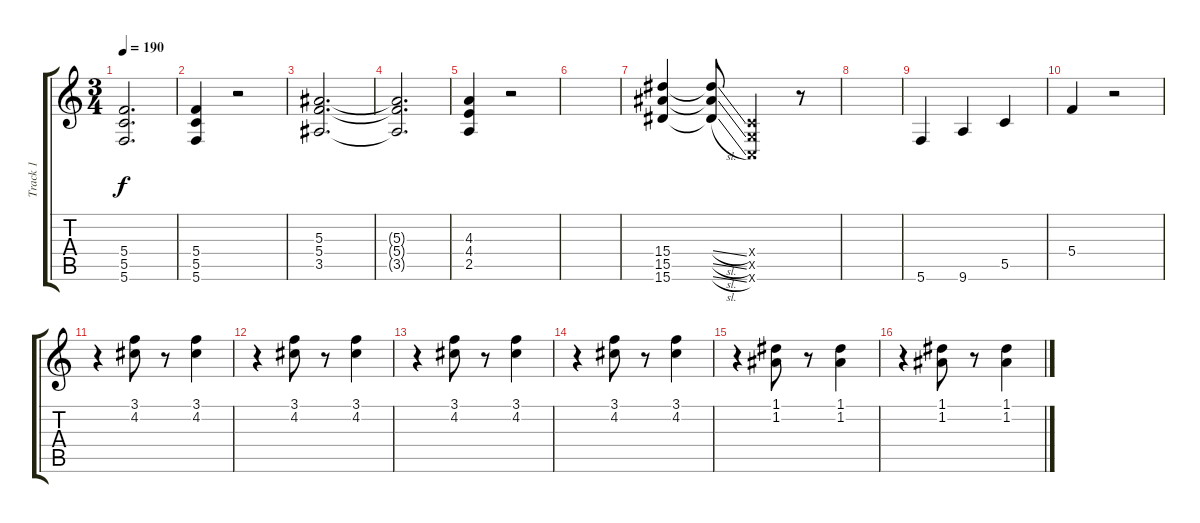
\track ("Track 1" "Track 1") {instrument overdrivenguitar}
\staff {score tabs}
\tuning (D4 A3 F3 C3 G2 C2) {hide}
\ts (3 4)
\tempo 190
\clef g2
\ks c
(5.4 5.5 5.6).2{d dy f} |
(5.4 5.5 5.6).4 r.2 |
(5.3 5.4 3.5).2{d} |
(5.3{t} 5.4{t} 3.5{t}).2{d} |
(4.3 4.4 2.5).4 r.2 |
|
(15.4 15.5 15.6).4 (15.4{sl t} 15.5{sl t} 15.6{sl t}).8 (0.4{x} 0.5{x} 0.6{x}).4 r.8 |
|
5.6.4 9.6.4 5.5.4 |
5.4.4 r.2 |
r.4 (3.1 4.2).8 r.8 (3.1 4.2).4 |
r.4 (3.1 4.2).8 r.8 (3.1 4.2).4 |
r.4 (3.1 4.2).8 r.8 (3.1 4.2).4 |
r.4 (3.1 4.2).8 r.8 (3.1 4.2).4 |
r.4 (1.1 1.2).8 r.8 (1.1 1.2).4 |
r.4 (1.1 1.2).8 r.8 (1.1 1.2).4
